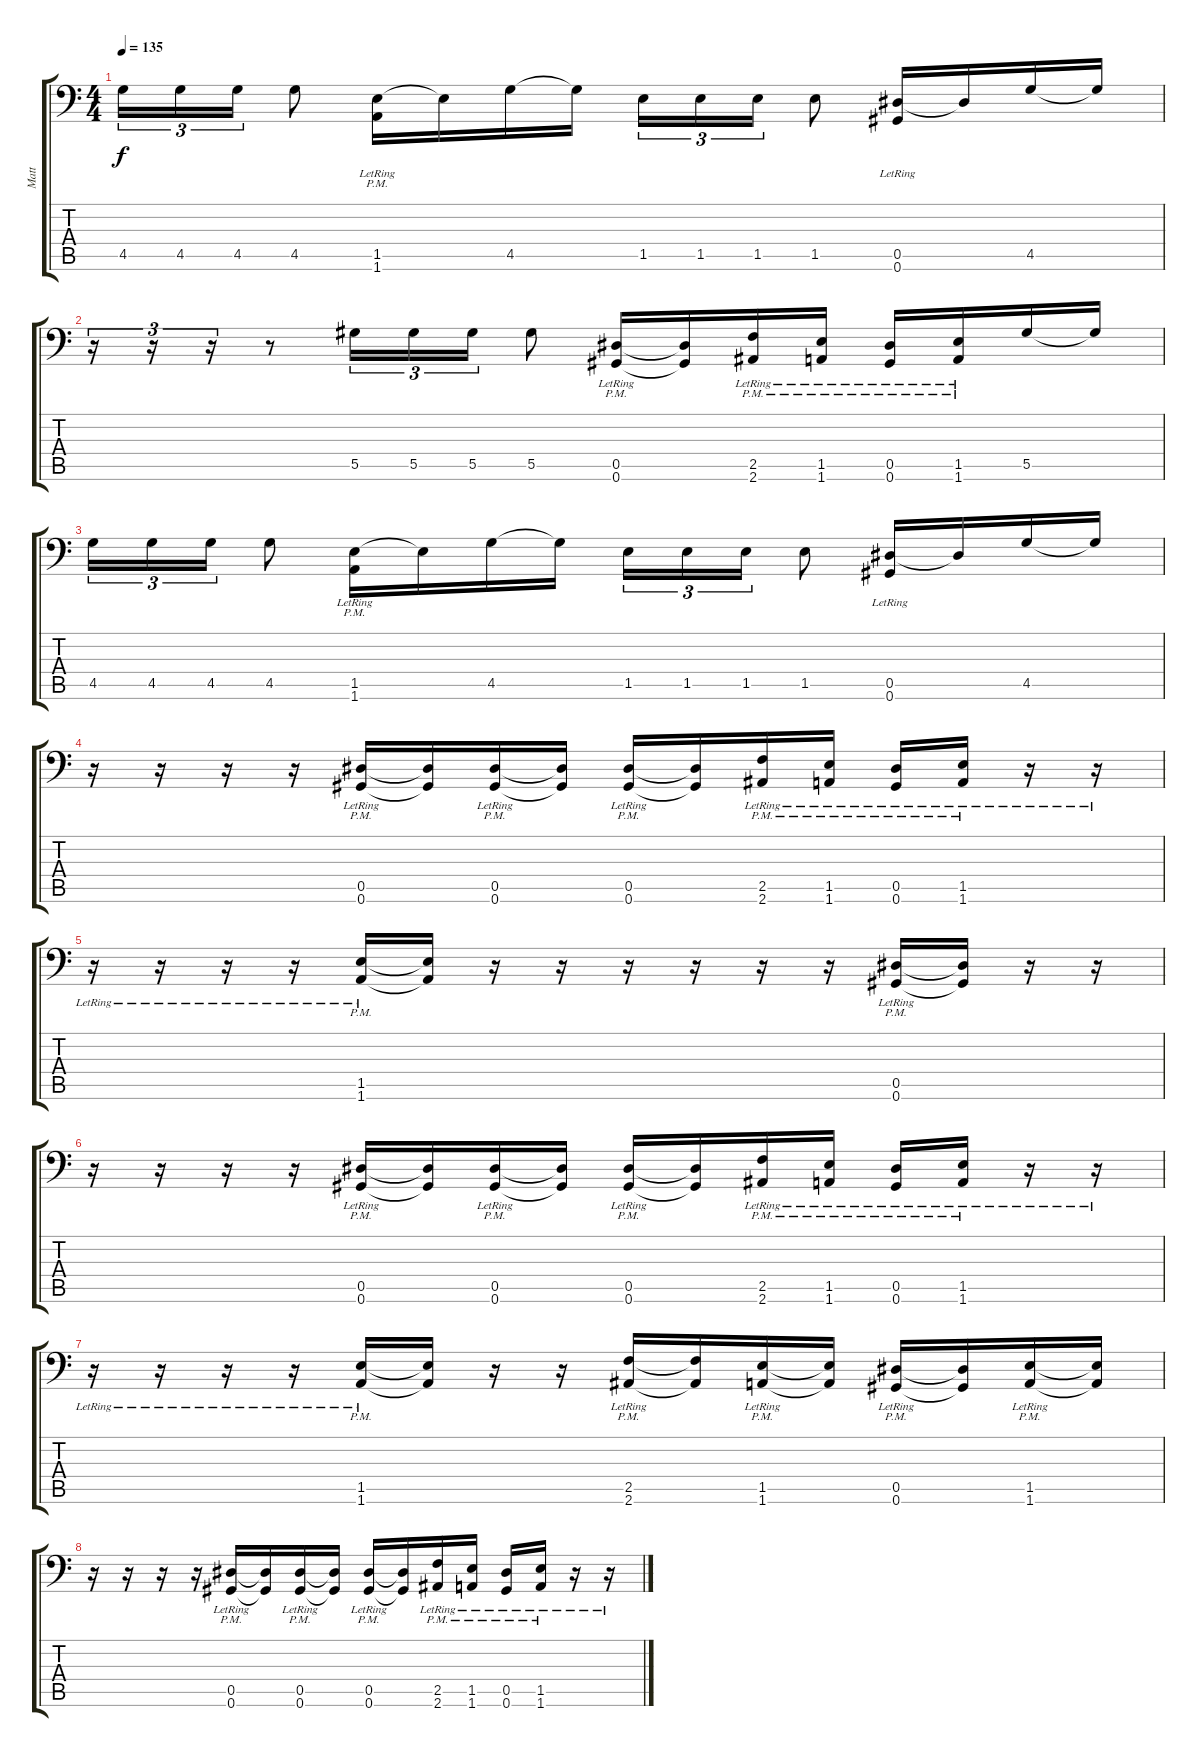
\track ("Matt" "Matt") {instrument overdrivenguitar}
\staff {score tabs}
\tuning (Bb3 F3 Db3 Ab2 Eb2 Ab1) {hide}
\ts (4 4)
\tempo 135
\clef f4
\ks c
4.5.16{tu (3 2) dy f} 4.5.16{tu (3 2)} 4.5.16{tu (3 2)} 4.5.8 (1.5{pm lr} 1.6{pm}).16 1.5{t}.16 4.5.16 4.5{t}.16 1.5.16{tu (3 2)} 1.5.16{tu (3 2)} 1.5.16{tu (3 2)} 1.5.8 (0.5{lr} 0.6).16 0.5{t}.16 4.5.16 4.5{t}.16 |
r.16{tu (3 2)} r.16{tu (3 2)} r.16{tu (3 2)} r.8 5.5.16{tu (3 2)} 5.5.16{tu (3 2)} 5.5.16{tu (3 2)} 5.5.8 (0.5{pm lr} 0.6{pm lr}).16 (0.5{t} 0.6{t}).16 (2.5{pm lr} 2.6{pm lr}).16 (1.5{pm lr} 1.6{pm lr}).16 (0.5{pm lr} 0.6{pm lr}).16 (1.5{pm lr} 1.6{pm}).16 5.5.16 5.5{t}.16 |
4.5.16{tu (3 2)} 4.5.16{tu (3 2)} 4.5.16{tu (3 2)} 4.5.8 (1.5{pm lr} 1.6{pm}).16 1.5{t}.16 4.5.16 4.5{t}.16 1.5.16{tu (3 2)} 1.5.16{tu (3 2)} 1.5.16{tu (3 2)} 1.5.8 (0.5{lr} 0.6).16 0.5{t}.16 4.5.16 4.5{t}.16 |
r.16 r.16 r.16 r.16 (0.5{pm lr} 0.6{pm lr}).16 (0.5{t} 0.6{t}).16 (0.5{pm lr} 0.6{pm lr}).16 (0.5{t} 0.6{t}).16 (0.5{pm lr} 0.6{pm lr}).16 (0.5{t} 0.6{t}).16 (2.5{pm lr} 2.6{pm lr}).16 (1.5{pm lr} 1.6{pm lr}).16 (0.5{pm lr} 0.6{pm lr}).16 (1.5{pm lr} 1.6{pm lr}).16 r.16 r.16 |
r.16 r.16 r.16 r.16 (1.5{pm lr} 1.6{pm lr}).16 (1.5{t} 1.6{t}).16 r.16 r.16 r.16 r.16 r.16 r.16 (0.5{pm lr} 0.6{pm lr}).16 (0.5{t} 0.6{t}).16 r.16 r.16 |
r.16 r.16 r.16 r.16 (0.5{pm lr} 0.6{pm lr}).16 (0.5{t} 0.6{t}).16 (0.5{pm lr} 0.6{pm lr}).16 (0.5{t} 0.6{t}).16 (0.5{pm lr} 0.6{pm lr}).16 (0.5{t} 0.6{t}).16 (2.5{pm lr} 2.6{pm lr}).16 (1.5{pm lr} 1.6{pm lr}).16 (0.5{pm lr} 0.6{pm lr}).16 (1.5{pm lr} 1.6{pm lr}).16 r.16 r.16 |
r.16 r.16 r.16 r.16 (1.5{pm lr} 1.6{pm lr}).16 (1.5{t} 1.6{t}).16 r.16 r.16 (2.5{pm lr} 2.6{pm lr}).16 (2.5{t} 2.6{t}).16 (1.5{pm lr} 1.6{pm lr}).16 (1.5{t} 1.6{t}).16 (0.5{pm lr} 0.6{pm lr}).16 (0.5{t} 0.6{t}).16 (1.5{pm lr} 1.6{pm lr}).16 (1.5{t} 1.6{t}).16 |
r.16 r.16 r.16 r.16 (0.5{pm lr} 0.6{pm lr}).16 (0.5{t} 0.6{t}).16 (0.5{pm lr} 0.6{pm lr}).16 (0.5{t} 0.6{t}).16 (0.5{pm lr} 0.6{pm lr}).16 (0.5{t} 0.6{t}).16 (2.5{pm lr} 2.6{pm lr}).16 (1.5{pm lr} 1.6{pm lr}).16 (0.5{pm lr} 0.6{pm lr}).16 (1.5{pm lr} 1.6{pm lr}).16 r.16 r.16
